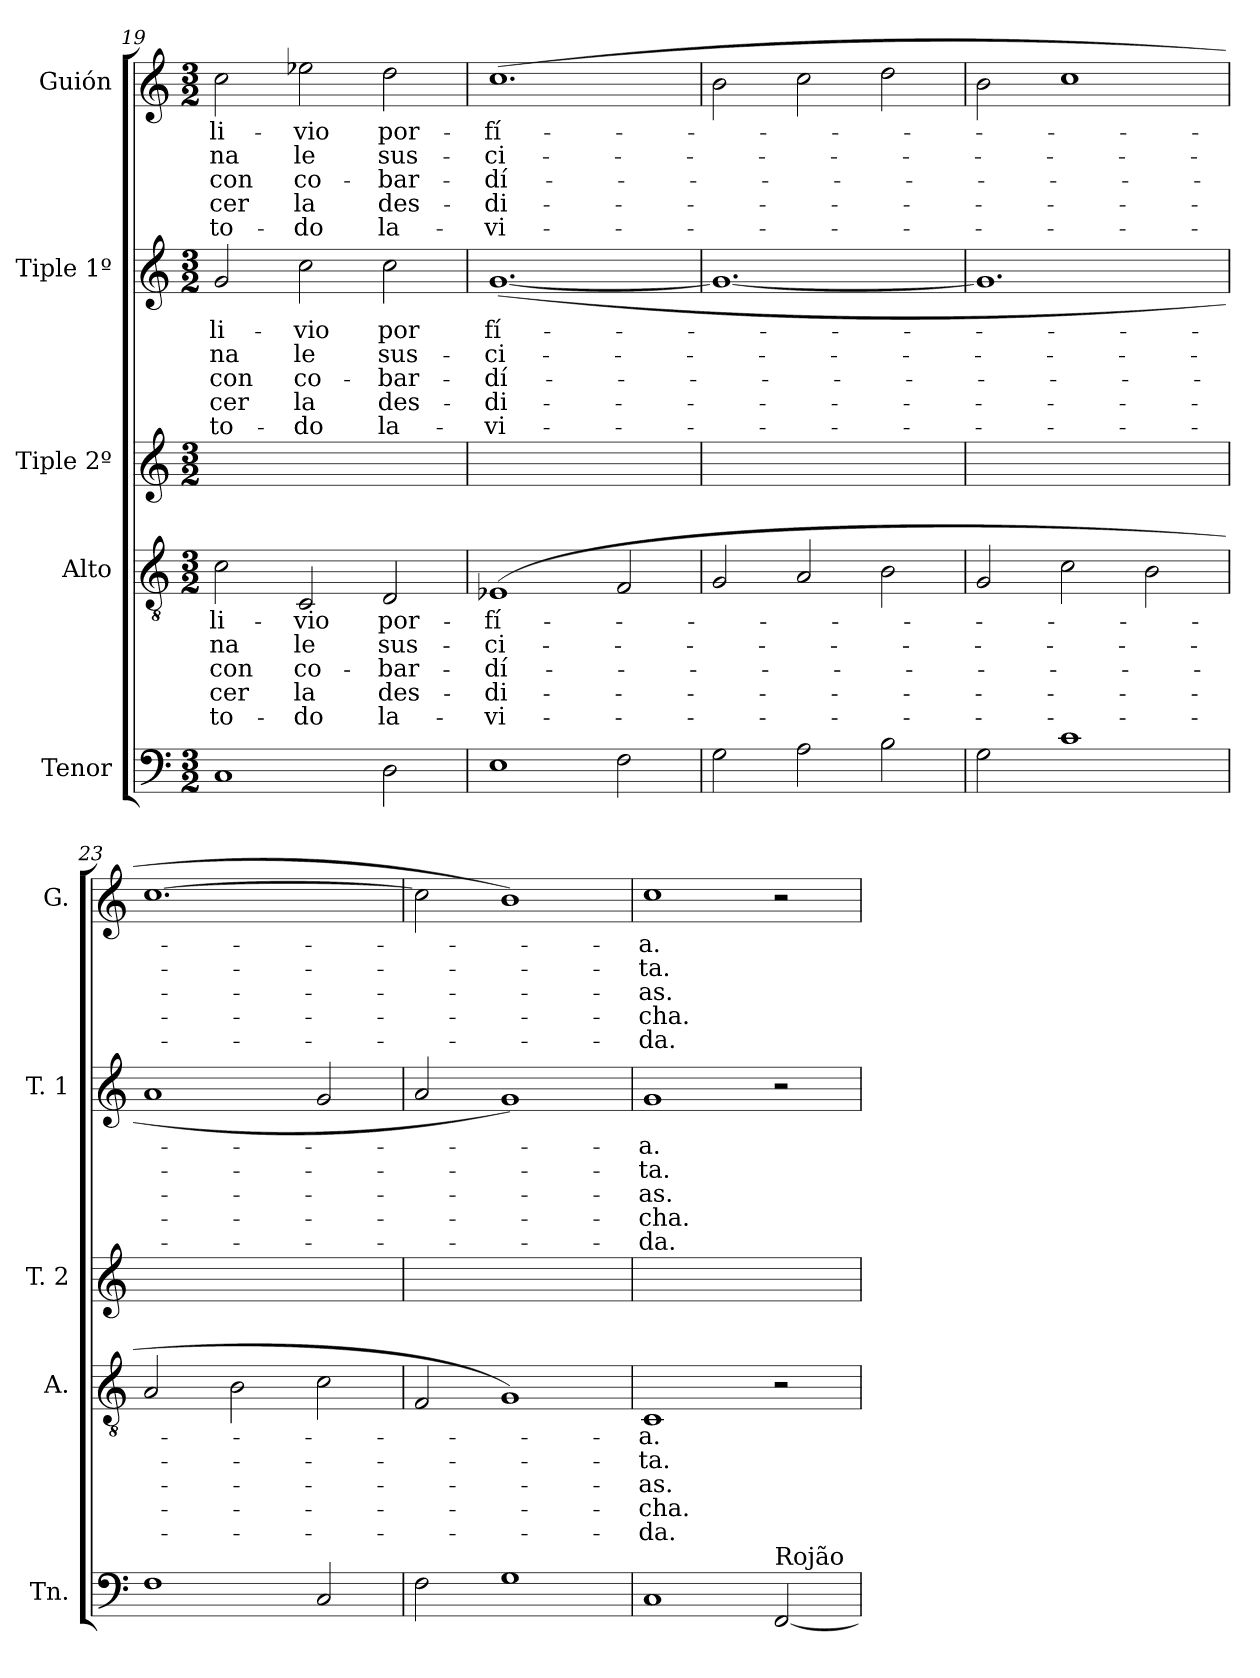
**kern	**kern	**text	**text	**text	**text	**text	**kern	**kern	**text	**text	**text	**text	**text	**kern	**text	**text	**text	**text	**text
*part5	*part4	*part4	*part4	*part4	*part4	*part4	*part3	*part2	*part2	*part2	*part2	*part2	*part2	*part1	*part1	*part1	*part1	*part1	*part1
*staff5	*staff4	*staff4	*staff4	*staff4	*staff4	*staff4	*staff3	*staff2	*staff2	*staff2	*staff2	*staff2	*staff2	*staff1	*staff1	*staff1	*staff1	*staff1	*staff1
*I"Tenor	*I"Alto	*	*	*	*	*	*I"Tiple 2º	*I"Tiple 1º	*	*	*	*	*	*I"Guión	*	*	*	*	*
*I'Tn.	*I'A.	*	*	*	*	*	*I'T. 2	*I'T. 1	*	*	*	*	*	*I'G.	*	*	*	*	*
*clefF4	*clefGv2	*	*	*	*	*	*clefG2	*clefG2	*	*	*	*	*	*clefG2	*	*	*	*	*
*M3/2	*M3/2	*	*	*	*	*	*M3/2	*M3/2	*	*	*	*	*	*M3/2	*	*	*	*	*
=19	=19	=19	=19	=19	=19	=19	=19	=19	=19	=19	=19	=19	=19	=19	=19	=19	=19	=19	=19
1C	2c	-li-	-na	con	-cer	to-	1.ryy	2g	-li-	-na	con	-cer	to-	2cc	-li-	-na	con	-cer	to-
.	2C	-vio	le	co-	la	-do	.	2cc	-vio	le	co-	la	-do	2ee-X	-vio	le	co-	la	-do
2D	2D	por-	sus-	-bar-	des-	la-	.	2cc	por	sus-	-bar-	des-	la-	2dd	por-	sus-	-bar-	des-	la-
=20	=20	=20	=20	=20	=20	=20	=20	=20	=20	=20	=20	=20	=20	=20	=20	=20	=20	=20	=20
1E	(1E-X	-fí-	-ci-	-dí-	-di-	-vi-	1.ryy	(>[1.g	fí-	-ci-	-dí-	-di-	-vi-	(1.cc	-fí-	-ci-	-dí-	-di-	-vi-
2F	2F	.	.	.	.	.	.	.	.	.	.	.	.	.	.	.	.	.	.
=21	=21	=21	=21	=21	=21	=21	=21	=21	=21	=21	=21	=21	=21	=21	=21	=21	=21	=21	=21
2G	2G	.	.	.	.	.	1.ryy	1.g_	.	.	.	.	.	2b	.	.	.	.	.
2A	2A	.	.	.	.	.	.	.	.	.	.	.	.	2cc	.	.	.	.	.
2B	2B	.	.	.	.	.	.	.	.	.	.	.	.	2dd	.	.	.	.	.
=22	=22	=22	=22	=22	=22	=22	=22	=22	=22	=22	=22	=22	=22	=22	=22	=22	=22	=22	=22
2G	2G	.	.	.	.	.	1.ryy	1.g]	.	.	.	.	.	2b	.	.	.	.	.
1c	2c	.	.	.	.	.	.	.	.	.	.	.	.	1cc	.	.	.	.	.
.	2B	.	.	.	.	.	.	.	.	.	.	.	.	.	.	.	.	.	.
=23	=23	=23	=23	=23	=23	=23	=23	=23	=23	=23	=23	=23	=23	=23	=23	=23	=23	=23	=23
1F	2A	.	.	.	.	.	1.ryy	1a	.	.	.	.	.	[1.cc	.	.	.	.	.
.	2B	.	.	.	.	.	.	.	.	.	.	.	.	.	.	.	.	.	.
2C	2c	.	.	.	.	.	.	2g	.	.	.	.	.	.	.	.	.	.	.
=24	=24	=24	=24	=24	=24	=24	=24	=24	=24	=24	=24	=24	=24	=24	=24	=24	=24	=24	=24
2F	2F	.	.	.	.	.	1.ryy	2a	.	.	.	.	.	2cc]	.	.	.	.	.
1G	1G)	.	.	.	.	.	.	1g)	.	.	.	.	.	1b)	.	.	.	.	.
=25	=25	=25	=25	=25	=25	=25	=25	=25	=25	=25	=25	=25	=25	=25	=25	=25	=25	=25	=25
1C	1C	-a.	-ta.	-as.	-cha.	-da.	1.ryy	1g	-a.	-ta.	-as.	-cha.	-da.	1cc	-a.	-ta.	-as.	-cha.	-da.
!LO:TX:a:t=Rojão	!	!	!	!	!	!	!	!	!	!	!	!	!	!	!	!	!	!	!
[2FF	2r	.	.	.	.	.	.	2r	.	.	.	.	.	2r	.	.	.	.	.
=	=	=	=	=	=	=	=	=	=	=	=	=	=	=	=	=	=	=	=
*-	*-	*-	*-	*-	*-	*-	*-	*-	*-	*-	*-	*-	*-	*-	*-	*-	*-	*-	*-
